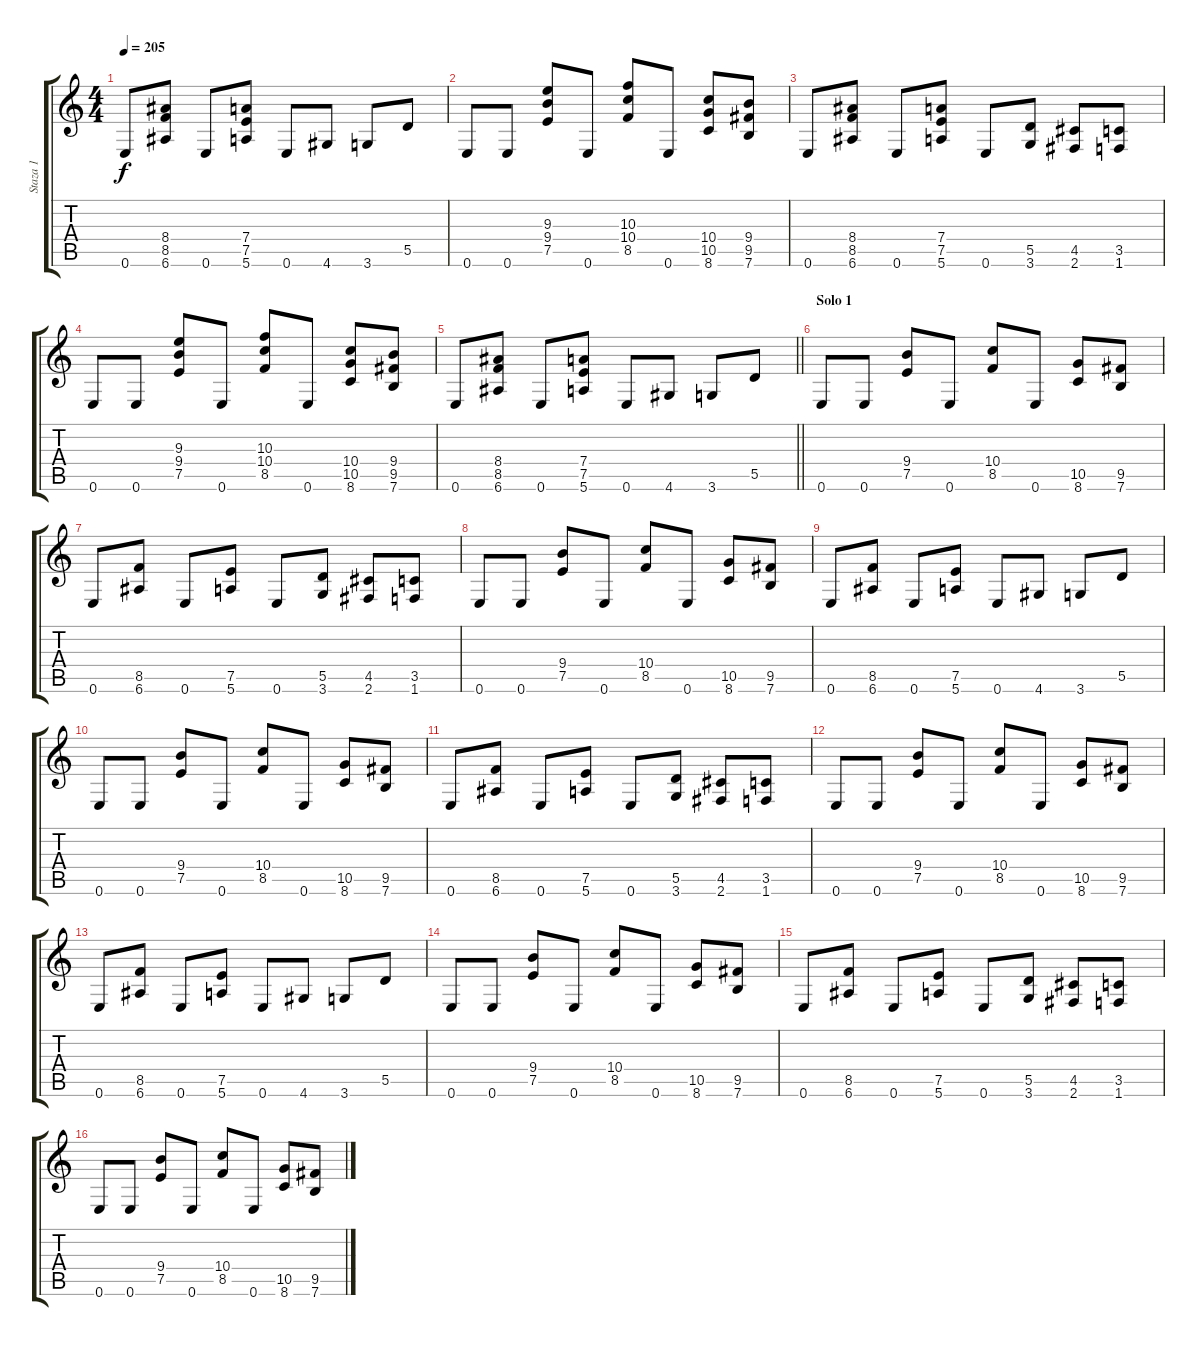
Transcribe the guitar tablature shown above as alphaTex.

\track ("Staza 1" "Staza 1") {instrument overdrivenguitar}
\staff {score tabs}
\tuning (E4 B3 G3 D3 A2 E2) {hide}
\ts (4 4)
\tempo 205
\clef g2
\ks c
0.6.8{dy f} (8.4 8.5 6.6).8 0.6.8 (7.4 7.5 5.6).8 0.6.8 4.6.8 3.6.8 5.5.8 |
0.6.8 0.6.8 (9.3 9.4 7.5).8 0.6.8 (10.3 10.4 8.5).8 0.6.8 (10.4 10.5 8.6).8 (9.4 9.5 7.6).8 |
0.6.8 (8.4 8.5 6.6).8 0.6.8 (7.4 7.5 5.6).8 0.6.8 (5.5 3.6).8 (4.5 2.6).8 (3.5 1.6).8 |
0.6.8 0.6.8 (9.3 9.4 7.5).8 0.6.8 (10.3 10.4 8.5).8 0.6.8 (10.4 10.5 8.6).8 (9.4 9.5 7.6).8 |
\barLineRight lightlight
0.6.8 (8.4 8.5 6.6).8 0.6.8 (7.4 7.5 5.6).8 0.6.8 4.6.8 3.6.8 5.5.8 |
\section ("" "Solo 1")
0.6.8 0.6.8 (9.4 7.5).8 0.6.8 (10.4 8.5).8 0.6.8 (10.5 8.6).8 (9.5 7.6).8 |
0.6.8 (8.5 6.6).8 0.6.8 (7.5 5.6).8 0.6.8 (5.5 3.6).8 (4.5 2.6).8 (3.5 1.6).8 |
0.6.8 0.6.8 (9.4 7.5).8 0.6.8 (10.4 8.5).8 0.6.8 (10.5 8.6).8 (9.5 7.6).8 |
0.6.8 (8.5 6.6).8 0.6.8 (7.5 5.6).8 0.6.8 4.6.8 3.6.8 5.5.8 |
0.6.8 0.6.8 (9.4 7.5).8 0.6.8 (10.4 8.5).8 0.6.8 (10.5 8.6).8 (9.5 7.6).8 |
0.6.8 (8.5 6.6).8 0.6.8 (7.5 5.6).8 0.6.8 (5.5 3.6).8 (4.5 2.6).8 (3.5 1.6).8 |
0.6.8 0.6.8 (9.4 7.5).8 0.6.8 (10.4 8.5).8 0.6.8 (10.5 8.6).8 (9.5 7.6).8 |
0.6.8 (8.5 6.6).8 0.6.8 (7.5 5.6).8 0.6.8 4.6.8 3.6.8 5.5.8 |
0.6.8 0.6.8 (9.4 7.5).8 0.6.8 (10.4 8.5).8 0.6.8 (10.5 8.6).8 (9.5 7.6).8 |
0.6.8 (8.5 6.6).8 0.6.8 (7.5 5.6).8 0.6.8 (5.5 3.6).8 (4.5 2.6).8 (3.5 1.6).8 |
0.6.8 0.6.8 (9.4 7.5).8 0.6.8 (10.4 8.5).8 0.6.8 (10.5 8.6).8 (9.5 7.6).8
